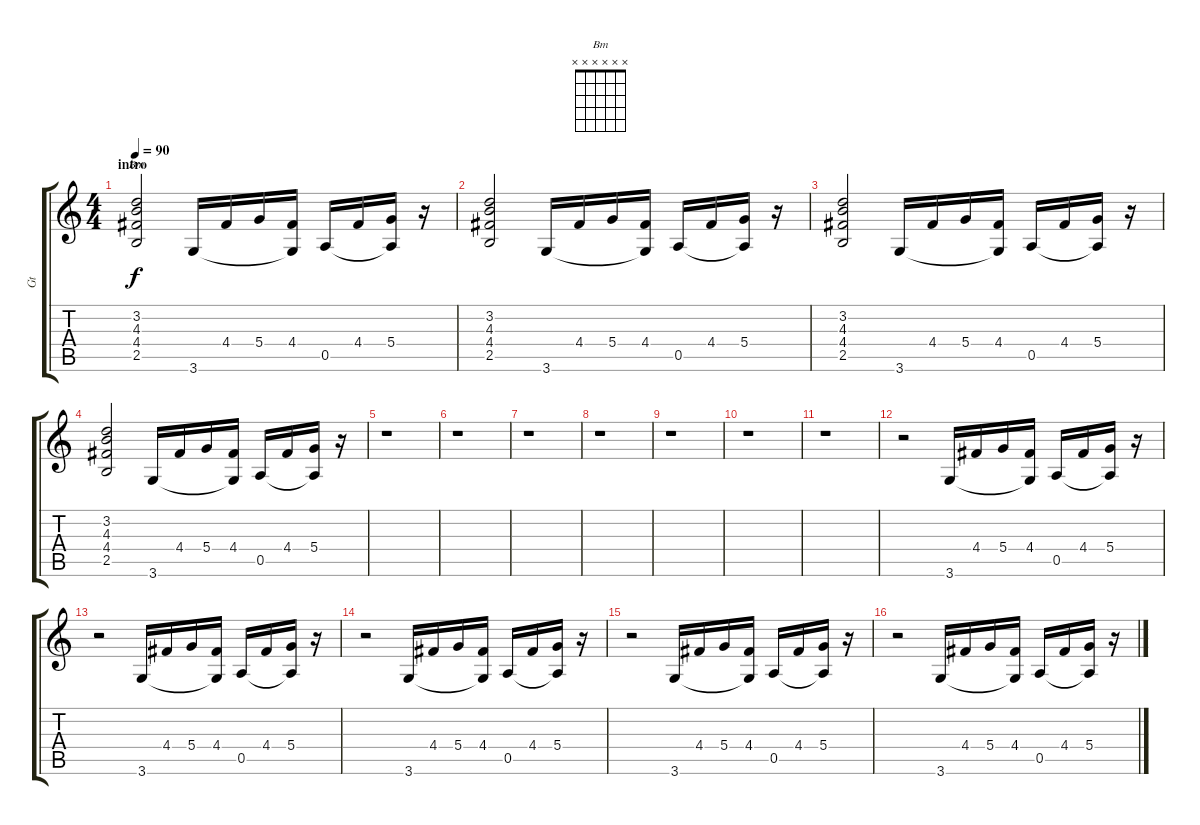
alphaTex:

\track ("Gt" "Gt") {instrument acousticguitarsteel}
\staff {score tabs}
\tuning (E4 B3 G3 D3 A2 E2) {hide}
\chord ("Bm" x x x x x x)
\ts (4 4)
\section ("" "intro")
\tempo 90
\clef g2
\ks c
(3.2 4.3 4.4 2.5).2{ch "Bm" dy f instrument acousticguitarsteel} 3.6.16 4.4.16 5.4.16 (4.4 3.6{t}).16 0.5.16 4.4.16 (5.4 0.5{t}).16 r.16 |
(3.2 4.3 4.4 2.5).2 3.6.16 4.4.16 5.4.16 (4.4 3.6{t}).16 0.5.16 4.4.16 (5.4 0.5{t}).16 r.16 |
(3.2 4.3 4.4 2.5).2 3.6.16 4.4.16 5.4.16 (4.4 3.6{t}).16 0.5.16 4.4.16 (5.4 0.5{t}).16 r.16 |
(3.2 4.3 4.4 2.5).2 3.6.16 4.4.16 5.4.16 (4.4 3.6{t}).16 0.5.16 4.4.16 (5.4 0.5{t}).16 r.16 |
r.1 |
r.1 |
r.1 |
r.1 |
r.1 |
r.1 |
r.1 |
r.2 3.6.16 4.4.16 5.4.16 (4.4 3.6{t}).16 0.5.16 4.4.16 (5.4 0.5{t}).16 r.16 |
r.2 3.6.16 4.4.16 5.4.16 (4.4 3.6{t}).16 0.5.16 4.4.16 (5.4 0.5{t}).16 r.16 |
r.2 3.6.16 4.4.16 5.4.16 (4.4 3.6{t}).16 0.5.16 4.4.16 (5.4 0.5{t}).16 r.16 |
r.2 3.6.16 4.4.16 5.4.16 (4.4 3.6{t}).16 0.5.16 4.4.16 (5.4 0.5{t}).16 r.16 |
r.2 3.6.16 4.4.16 5.4.16 (4.4 3.6{t}).16 0.5.16 4.4.16 (5.4 0.5{t}).16 r.16
